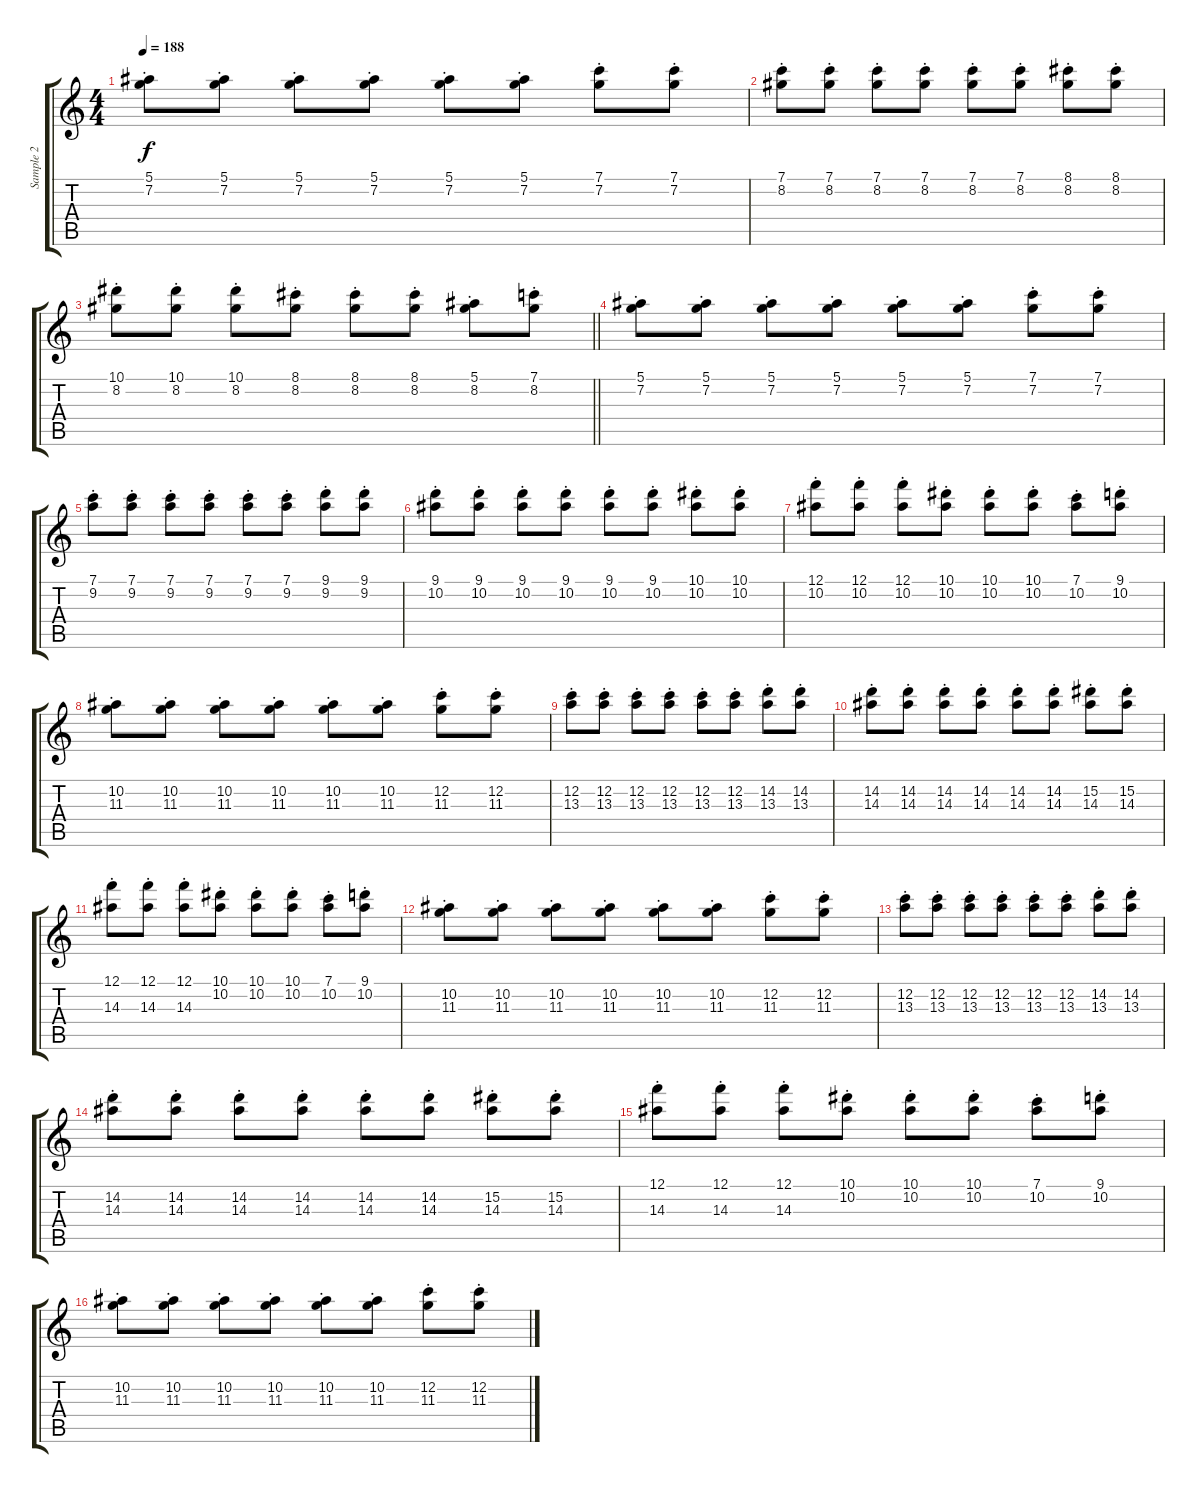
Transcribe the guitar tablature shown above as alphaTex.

\track ("Sample 2" "Sample 2") {instrument synthbass1}
\staff {score tabs}
\tuning (F4 C4 Ab3 Eb3 Bb2 F2) {hide}
\ts (4 4)
\tempo 188
\clef g2
\ks c
(5.1 7.2{st}).8{dy f} (5.1 7.2{st}).8 (5.1 7.2{st}).8 (5.1 7.2{st}).8 (5.1 7.2{st}).8 (5.1 7.2{st}).8 (7.1 7.2{st}).8 (7.1 7.2{st}).8 |
(7.1 8.2{st}).8 (7.1 8.2{st}).8 (7.1 8.2{st}).8 (7.1 8.2{st}).8 (7.1 8.2{st}).8 (7.1 8.2{st}).8 (8.1 8.2{st}).8 (8.1 8.2{st}).8 |
\barLineRight lightlight
(10.1 8.2{st}).8 (10.1 8.2{st}).8 (10.1 8.2{st}).8 (8.1 8.2{st}).8 (8.1 8.2{st}).8 (8.1 8.2{st}).8 (5.1 8.2{st}).8 (7.1 8.2{st}).8 |
\section ("" " ")
(5.1 7.2{st}).8 (5.1 7.2{st}).8 (5.1 7.2{st}).8 (5.1 7.2{st}).8 (5.1 7.2{st}).8 (5.1 7.2{st}).8 (7.1 7.2{st}).8 (7.1 7.2{st}).8 |
(7.1 9.2{st}).8 (7.1 9.2{st}).8 (7.1 9.2{st}).8 (7.1 9.2{st}).8 (7.1 9.2{st}).8 (7.1 9.2{st}).8 (9.1 9.2{st}).8 (9.1 9.2{st}).8 |
(9.1 10.2{st}).8 (9.1 10.2{st}).8 (9.1 10.2{st}).8 (9.1 10.2{st}).8 (9.1 10.2{st}).8 (9.1 10.2{st}).8 (10.1 10.2{st}).8 (10.1 10.2{st}).8 |
(12.1 10.2{st}).8 (12.1 10.2{st}).8 (12.1 10.2{st}).8 (10.1 10.2{st}).8 (10.1 10.2{st}).8 (10.1 10.2{st}).8 (7.1 10.2{st}).8 (9.1 10.2{st}).8 |
(10.2 11.3{st}).8 (10.2 11.3{st}).8 (10.2 11.3{st}).8 (10.2 11.3{st}).8 (10.2 11.3{st}).8 (10.2 11.3{st}).8 (12.2 11.3{st}).8 (12.2 11.3{st}).8 |
(12.2 13.3{st}).8 (12.2 13.3{st}).8 (12.2 13.3{st}).8 (12.2 13.3{st}).8 (12.2 13.3{st}).8 (12.2 13.3{st}).8 (14.2 13.3{st}).8 (14.2 13.3{st}).8 |
(14.2 14.3{st}).8 (14.2 14.3{st}).8 (14.2 14.3{st}).8 (14.2 14.3{st}).8 (14.2 14.3{st}).8 (14.2 14.3{st}).8 (15.2 14.3{st}).8 (15.2 14.3{st}).8 |
(12.1 14.3{st}).8 (12.1 14.3{st}).8 (12.1 14.3{st}).8 (10.1 10.2{st}).8 (10.1 10.2{st}).8 (10.1 10.2{st}).8 (7.1 10.2{st}).8 (9.1 10.2{st}).8 |
(10.2 11.3{st}).8 (10.2 11.3{st}).8 (10.2 11.3{st}).8 (10.2 11.3{st}).8 (10.2 11.3{st}).8 (10.2 11.3{st}).8 (12.2 11.3{st}).8 (12.2 11.3{st}).8 |
(12.2 13.3{st}).8 (12.2 13.3{st}).8 (12.2 13.3{st}).8 (12.2 13.3{st}).8 (12.2 13.3{st}).8 (12.2 13.3{st}).8 (14.2 13.3{st}).8 (14.2 13.3{st}).8 |
(14.2 14.3{st}).8 (14.2 14.3{st}).8 (14.2 14.3{st}).8 (14.2 14.3{st}).8 (14.2 14.3{st}).8 (14.2 14.3{st}).8 (15.2 14.3{st}).8 (15.2 14.3{st}).8 |
(12.1 14.3{st}).8 (12.1 14.3{st}).8 (12.1 14.3{st}).8 (10.1 10.2{st}).8 (10.1 10.2{st}).8 (10.1 10.2{st}).8 (7.1 10.2{st}).8 (9.1 10.2{st}).8 |
(10.2 11.3{st}).8 (10.2 11.3{st}).8 (10.2 11.3{st}).8 (10.2 11.3{st}).8 (10.2 11.3{st}).8 (10.2 11.3{st}).8 (12.2 11.3{st}).8 (12.2 11.3{st}).8
